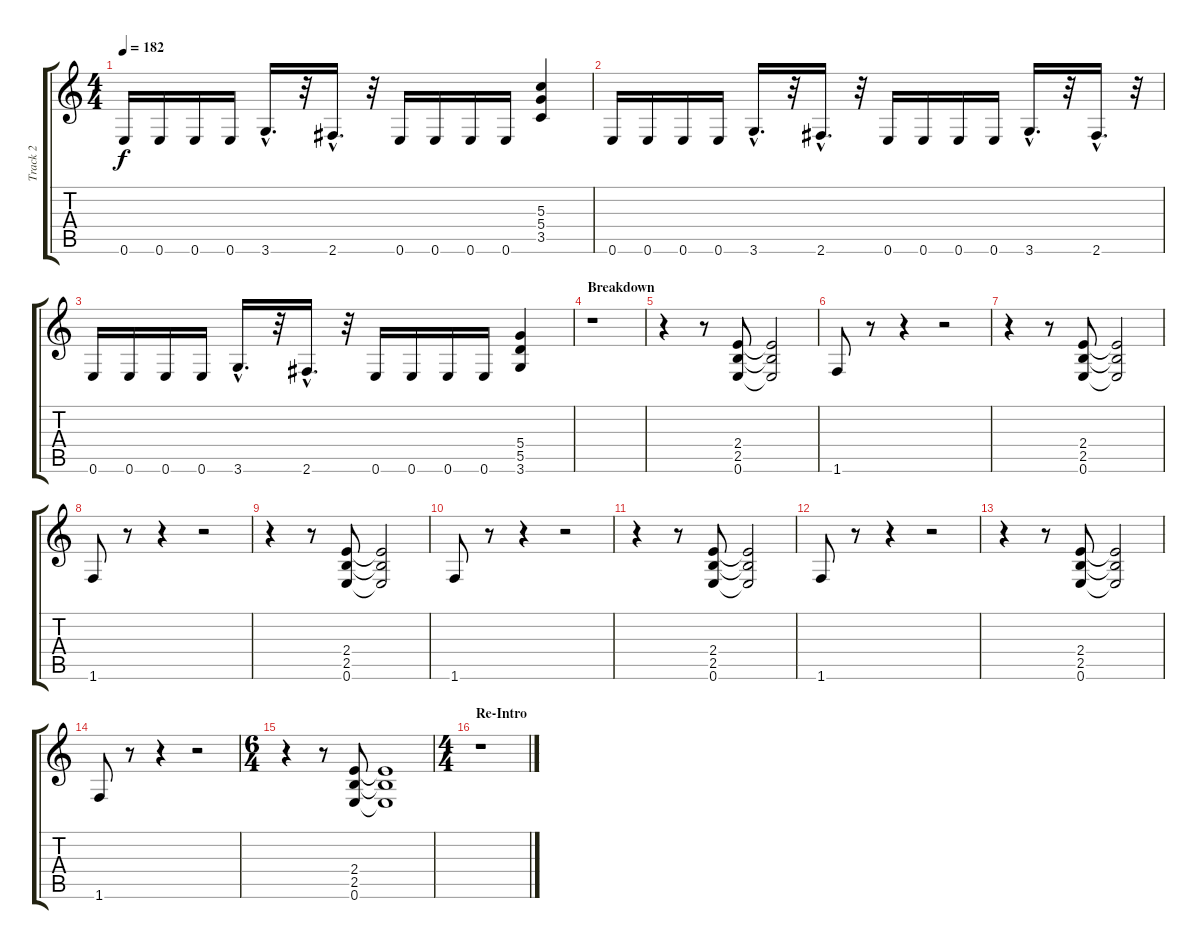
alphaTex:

\track ("Track 2" "Track 2") {instrument distortionguitar}
\staff {score tabs}
\tuning (E4 B3 G3 D3 A2 E2) {hide}
\ts (4 4)
\tempo 182
\clef g2
\ks c
0.6.16{dy f} 0.6.16 0.6.16 0.6.16 3.6{hac}.16{d} r.32 2.6{hac}.16{d} r.32 0.6.16 0.6.16 0.6.16 0.6.16 (5.3 5.4 3.5).4 |
0.6.16 0.6.16 0.6.16 0.6.16 3.6{hac}.16{d} r.32 2.6{hac}.16{d} r.32 0.6.16 0.6.16 0.6.16 0.6.16 3.6{hac}.16{d} r.32 2.6{hac}.16{d} r.32 |
0.6.16 0.6.16 0.6.16 0.6.16 3.6{hac}.16{d} r.32 2.6{hac}.16{d} r.32 0.6.16 0.6.16 0.6.16 0.6.16 (5.4 5.5 3.6).4 |
\section ("" "Breakdown")
r.1 |
r.4 r.8 (2.4 2.5 0.6).8 (2.4{t} 2.5{t} 0.6{t}).2 |
1.6.8 r.8 r.4 r.2 |
r.4 r.8 (2.4 2.5 0.6).8 (2.4{t} 2.5{t} 0.6{t}).2 |
1.6.8 r.8 r.4 r.2 |
r.4 r.8 (2.4 2.5 0.6).8 (2.4{t} 2.5{t} 0.6{t}).2 |
1.6.8 r.8 r.4 r.2 |
r.4 r.8 (2.4 2.5 0.6).8 (2.4{t} 2.5{t} 0.6{t}).2 |
1.6.8 r.8 r.4 r.2 |
r.4 r.8 (2.4 2.5 0.6).8 (2.4{t} 2.5{t} 0.6{t}).2 |
1.6.8 r.8 r.4 r.2 |
\ts (6 4)
r.4 r.8 (2.4 2.5 0.6).8 (2.4{t} 2.5{t} 0.6{t}).1 |
\ts (4 4)
\section ("" "Re-Intro")
r.1
